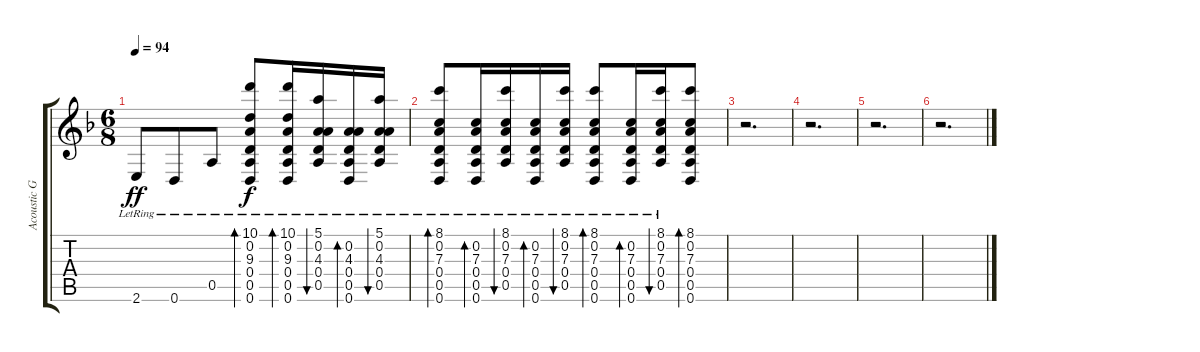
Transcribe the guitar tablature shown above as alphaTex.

\track ("Acoustic Guitar" "Acoustic G") {instrument acousticguitarsteel}
\staff {score tabs}
\tuning (E4 A3 F3 D3 A2 D2) {hide}
\ts (6 8)
\tempo 94
\clef g2
\ks dminor
2.6{lr}.8{dy ff} 0.6{lr}.8 0.5{lr}.8 (10.1{lr} 0.2{lr} 9.3{lr} 0.4{lr} 0.5{lr} 0.6{lr}).8{bd 30 dy f} (10.1{lr} 0.2{lr} 9.3{lr} 0.4{lr} 0.5{lr} 0.6{lr}).16{bd 30} (5.1{lr} 0.2{lr} 4.3{lr} 0.4{lr} 0.5{lr}).16{bu 30} (0.2{lr} 4.3{lr} 0.4{lr} 0.5{lr} 0.6{lr}).16{bd 30} (5.1{lr} 0.2{lr} 4.3{lr} 0.4{lr} 0.5{lr}).16{bu 30} |
(8.1{lr} 0.2{lr} 7.3{lr} 0.4{lr} 0.5{lr} 0.6{lr}).8{bd 30} (0.2{lr} 7.3{lr} 0.4{lr} 0.5{lr} 0.6{lr}).16{bd 30} (8.1{lr} 0.2{lr} 7.3{lr} 0.4{lr} 0.5{lr}).16{bu 30} (0.2{lr} 7.3{lr} 0.4{lr} 0.5{lr} 0.6{lr}).16{bd 30} (8.1{lr} 0.2{lr} 7.3{lr} 0.4{lr} 0.5{lr}).16{bu 30} (8.1{lr} 0.2{lr} 7.3{lr} 0.4{lr} 0.5{lr} 0.6{lr}).8{bd 30} (0.2{lr} 7.3{lr} 0.4{lr} 0.5{lr} 0.6{lr}).16{bd 30} (8.1{lr} 0.2{lr} 7.3{lr} 0.4{lr} 0.5{lr}).16{bu 30} (8.1 0.2 7.3 0.4 0.5 0.6).8{bd 30} |
r.2{d} |
r.2{d} |
r.2{d} |
r.2{d}
